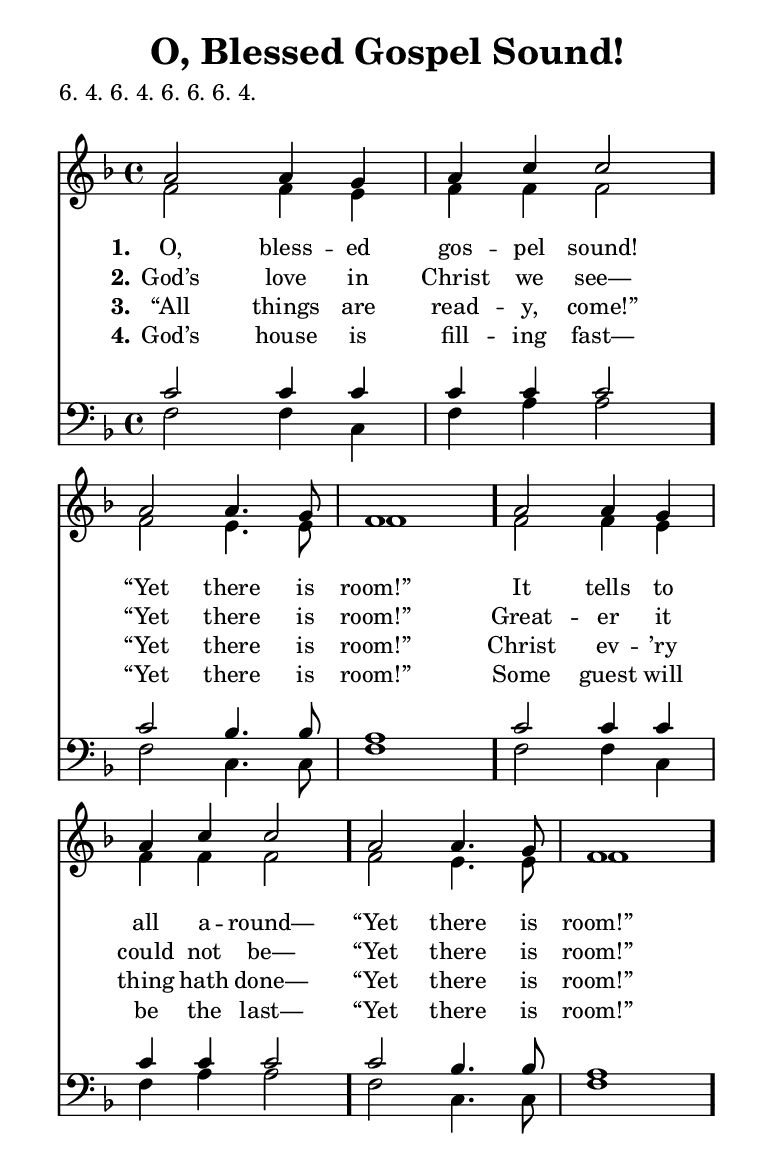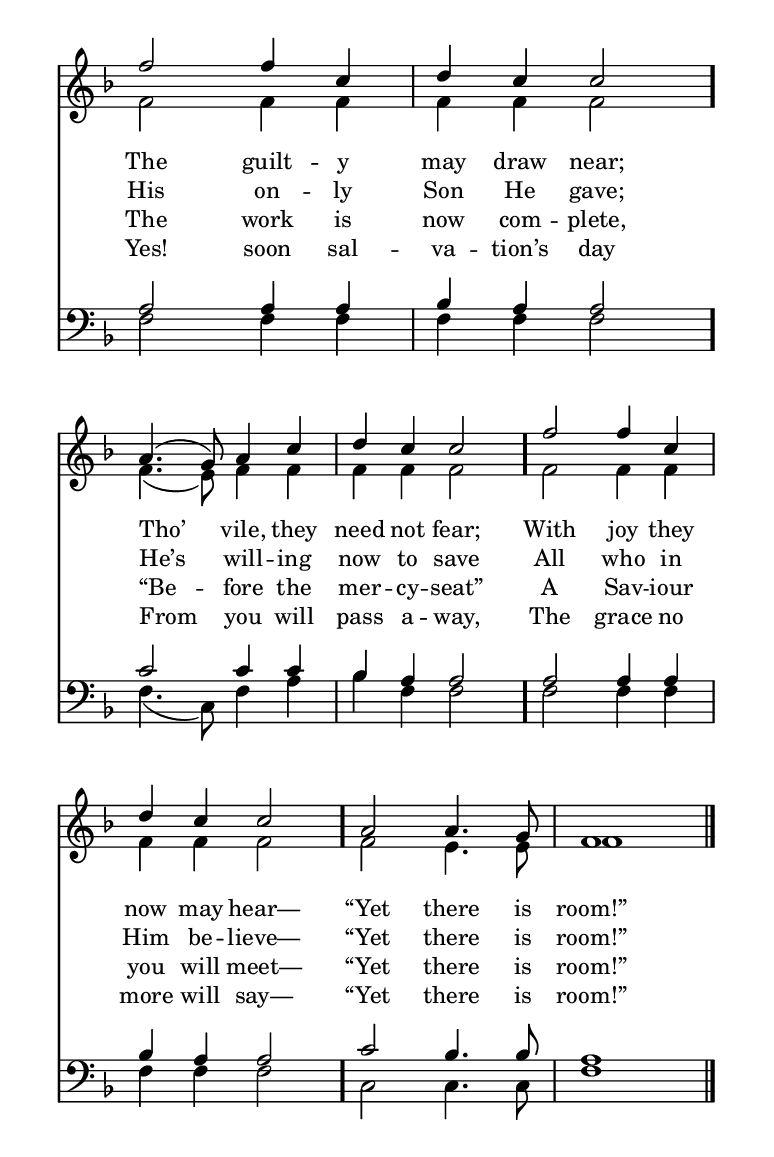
\include "common/global.ily"
\paper {
  \include "common/paper.ily"
  ragged-bottom = ##t
  ragged-last-bottom = ##t
  systems-per-page = 3
  %page-count = ##f
}

\header{
  hymnnumber = "56"
  title = "O, Blessed Gospel Sound!"
  tunename = "Happy Land"
  meter = "6. 4. 6. 4. 6. 6. 6. 4."
  %poet = ""
  %composer = ""
  %copyright = ""
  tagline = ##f
}

% for fermata in MIDI
ta = { \tempo 4=120 }
tb = { \tempo 4=60  }

patternAA = { c2       c4 c4 | c4 c4 c2 }
patternAB = { c4.( c8) c4 c4 | c4 c4 c2 }

patternBA = { c2 c4. c8 | c1 }

global = {
  \include "common/overrides.ily"
  \override Staff.TimeSignature.style = #'()
  \time 4/4
  \override Score.MetronomeMark.transparent = ##t % hide all fermata changes too
  \ta
  \key f \major
  %\partial 4
  \autoBeamOff
}

notesSoprano = {
\global
\relative c'' {

  \changePitch \patternAA { a a g | a c c }
  \changePitch \patternBA { a a g | f }
  \changePitch \patternAA { a a g | a c c }
  \changePitch \patternBA { a a g | f }

  \changePitch \patternAA { f' f c | d c c }
  \changePitch \patternAB { a g a c | d c c }
  \changePitch \patternAA { f f c | d c c }
  \changePitch \patternBA { a a g | f }

  \bar "|."

}
}

notesAlto = {
\global
\relative e' {

  \changePitch \patternAA { f f e | f f f }
  \changePitch \patternBA { f e e | f }
  \changePitch \patternAA { f f e | f f f }
  \changePitch \patternBA { f e e | f }

  \changePitch \patternAA { f f f | f f f }
  \changePitch \patternAB { f e f f | f f f }
  \changePitch \patternAA { f f f | f f f }
  \changePitch \patternBA { f e e | f }

}
}

notesTenor = {
\global
\relative a {

  \changePitch \patternAA { c c c | c c c }
  \changePitch \patternBA { c bes bes | a }
  \changePitch \patternAA { c c c | c c c }
  \changePitch \patternBA { c bes bes | a }

  \changePitch \patternAA { a a a | bes a a }
  \changePitch \patternAA { c c c | bes a a }
  \changePitch \patternAA { a a a | bes a a }
  \changePitch \patternBA { c bes bes | a }

}
}

notesBass = {
\global
\relative f {

  \changePitch \patternAA { f f c | f a a }
  \changePitch \patternBA { f c c | f }
  \changePitch \patternAA { f f c | f a a }
  \changePitch \patternBA { f c c | f }

  \changePitch \patternAA { f f f | f f f }
  \changePitch \patternAB { f c f a | bes f f }
  \changePitch \patternAA { f f f | f f f }
  \changePitch \patternBA { c c c | f }

}
}

wordsA = \lyricmode {
\set stanza = "1."

O, bless -- ed gos -- pel sound! \bar "."
“Yet there is room!” \bar "."
It tells to all a -- round— \bar "."
“Yet there is room!” \bar "."
The guilt -- y may draw near; \bar "." \break
Tho’ vile, they need not fear; \bar "."
With joy they now may hear— \bar "."
“Yet there is room!” \bar "."

}

wordsB = \lyricmode {
\set stanza = "2."

God’s love in Christ we see—
“Yet there is room!”
Great -- er it could not be—
“Yet there is room!”
His on -- ly Son He gave;
He’s will -- ing now to save
All who in Him be -- lieve—
“Yet there is room!”

}

wordsC = \lyricmode {
\set stanza = "3."

“All things are read -- y, come!”
“Yet there is room!”
Christ ev -- ’ry thing hath done—
“Yet there is room!”
The work is now com -- plete,
“Be -- fore the mer -- cy -- seat”
A Sav -- iour you will meet—
“Yet there is room!”

}

wordsD = \lyricmode {
\set stanza = "4."

God’s house is fill -- ing fast—
“Yet there is room!”
Some guest will be the last—
“Yet there is room!”
Yes! soon sal -- va -- tion’s day
From you will pass a -- way,
The grace no more will say—
“Yet there is room!”

}

\score {
  \context ChoirStaff <<
    \context Staff = upper <<
      \set ChoirStaff.systemStartDelimiter = #'SystemStartBar
      \context Voice  = sopranos { \voiceOne << \notesSoprano >> }
      \context Voice  = altos { \voiceTwo << \notesAlto >> }
      \context Lyrics = one   \lyricsto sopranos \wordsA
      \context Lyrics = two   \lyricsto sopranos \wordsB
      \context Lyrics = three \lyricsto sopranos \wordsC
      \context Lyrics = four  \lyricsto sopranos \wordsD
    >>
    \context Staff = men <<
      \clef bass
      \context Voice  = tenors { \voiceOne << \notesTenor >> }
      \context Voice  = basses { \voiceTwo << \notesBass >> }
    >>
  >>
  \layout {
    \include "common/layout.ily"
  }
  \midi{
    \include "common/midi.ily"
  }
}

\version "2.18.0"  % necessary for upgrading to future LilyPond versions.

% vi:set et ts=2 sw=2 ai nocindent syntax=lilypond
